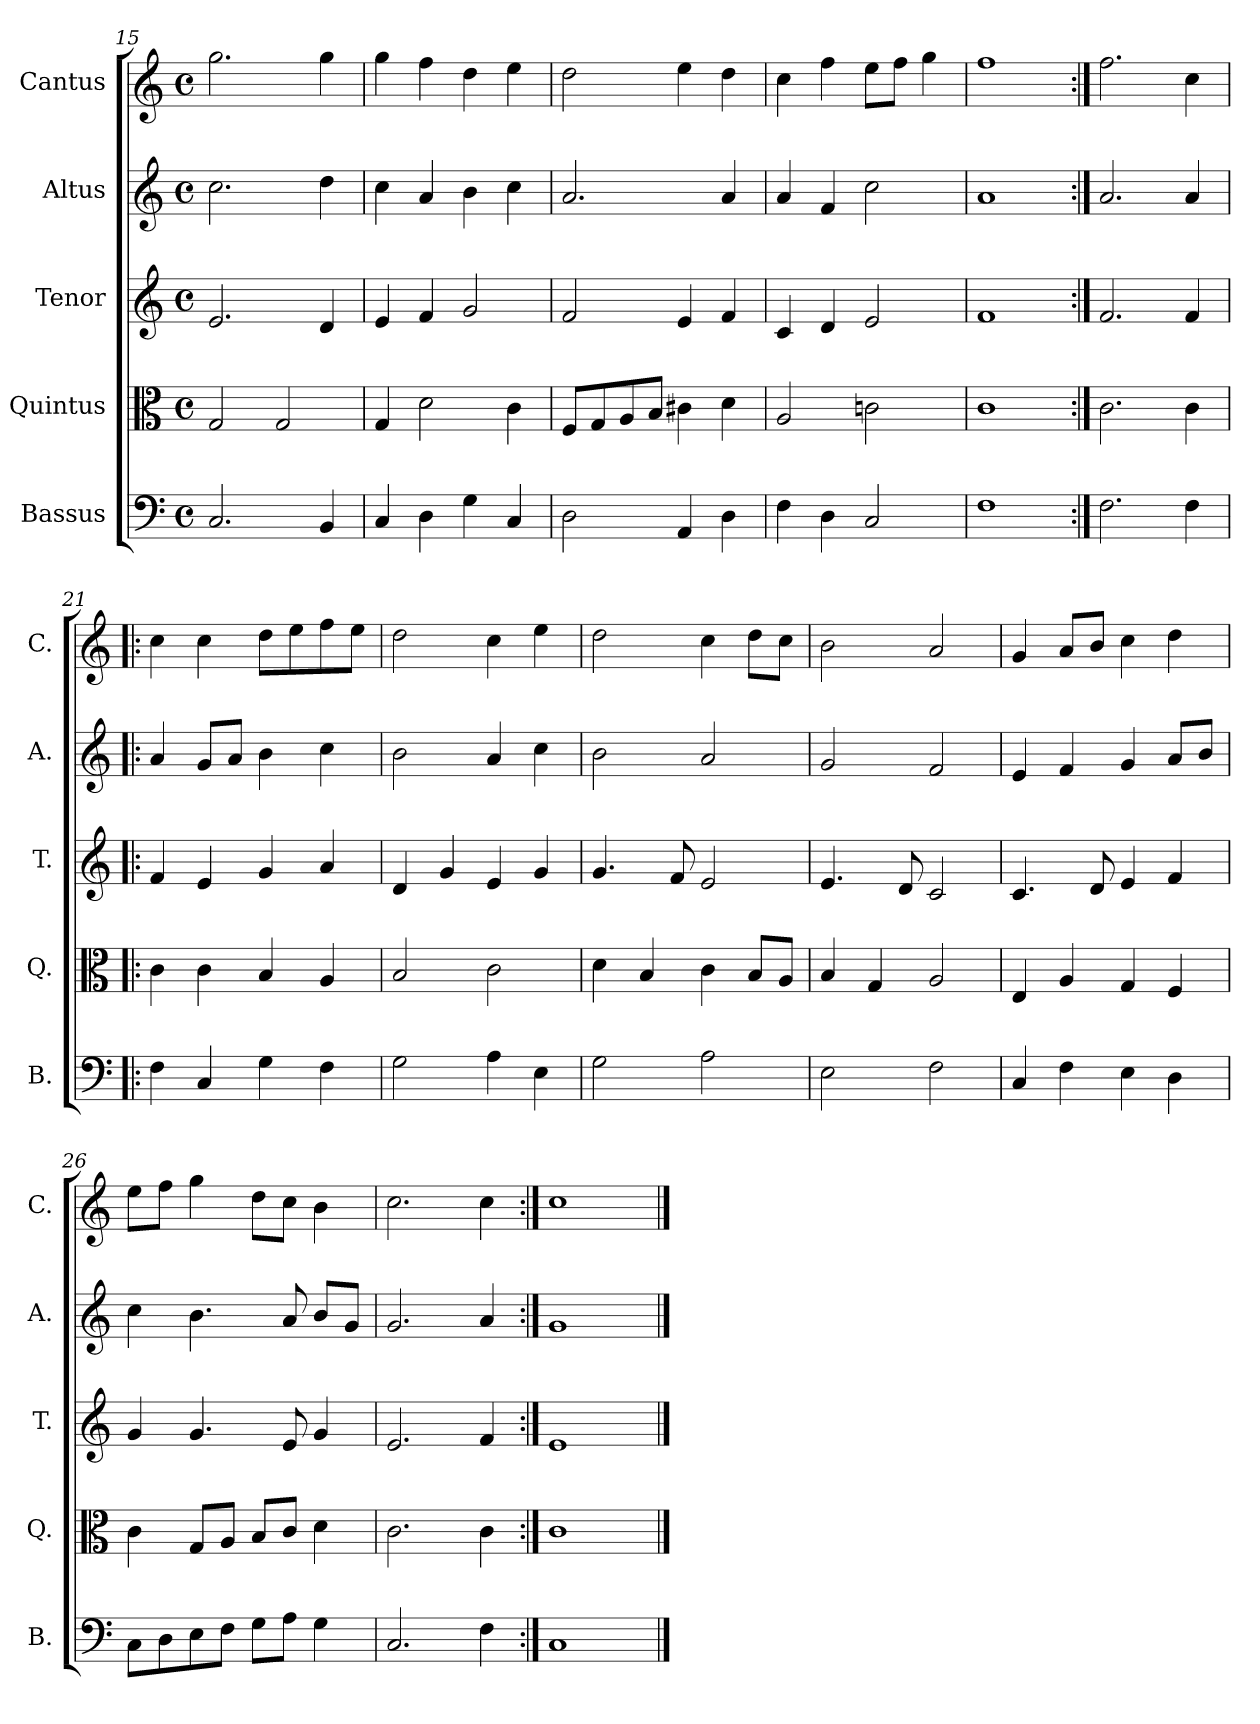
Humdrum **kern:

**kern	**kern	**kern	**kern	**kern
*part5	*part4	*part3	*part2	*part1
*staff5	*staff4	*staff3	*staff2	*staff1
*I"Bassus	*I"Quintus	*I"Tenor	*I"Altus	*I"Cantus
*I'B.	*I'Q.	*I'T.	*I'A.	*I'C.
*clefF4	*clefC3	*clefG2	*clefG2	*clefG2
*k[]	*k[]	*k[]	*k[]	*k[]
*M4/4	*M4/4	*M4/4	*M4/4	*M4/4
*met(c)	*met(c)	*met(c)	*met(c)	*met(c)
=15	=15	=15	=15	=15
2.C/	2G/	2.e/	2.cc\	2.gg\
.	2G/	.	.	.
4BB/	.	4d/	4dd\	4gg\
=16	=16	=16	=16	=16
4C/	4G/	4e/	4cc\	4gg\
4D\	2d\	4f/	4a/	4ff\
4G\	.	2g/	4b\	4dd\
4C/	4c\	.	4cc\	4ee\
=17	=17	=17	=17	=17
2D\	8F/L	2f/	2.a/	2dd\
.	8G/	.	.	.
.	8A/	.	.	.
.	8B/J	.	.	.
4AA/	4c#X\	4e/	.	4ee\
4D\	4d\	4f/	4a/	4dd\
=18	=18	=18	=18	=18
4F\	2A/	4c/	4a/	4cc\
4D\	.	4d/	4f/	4ff\
2C/	2cn\	2e/	2cc\	8ee\L
.	.	.	.	8ff\J
.	.	.	.	4gg\
=19	=19	=19	=19	=19
1F	1c	1f	1a	1ff
=20:|!	=20:|!	=20:|!	=20:|!	=20:|!
2.F\	2.c\	2.f/	2.a/	2.ff\
4F\	4c\	4f/	4a/	4cc\
=21!|:	=21!|:	=21!|:	=21!|:	=21!|:
4F\	4c\	4f/	4a/	4cc\
4C/	4c\	4e/	8g/L	4cc\
.	.	.	8a/J	.
4G\	4B/	4g/	4b\	8dd\L
.	.	.	.	8ee\
4F\	4A/	4a/	4cc\	8ff\
.	.	.	.	8ee\J
=22	=22	=22	=22	=22
2G\	2B/	4d/	2b\	2dd\
.	.	4g/	.	.
4A\	2c\	4e/	4a/	4cc\
4E\	.	4g/	4cc\	4ee\
=23	=23	=23	=23	=23
2G\	4d\	4.g/	2b\	2dd\
.	4B/	.	.	.
.	.	8f/	.	.
2A\	4c\	2e/	2a/	4cc\
.	8B/L	.	.	8dd\L
.	8A/J	.	.	8cc\J
=24	=24	=24	=24	=24
2E\	4B/	4.e/	2g/	2b\
.	4G/	.	.	.
.	.	8d/	.	.
2F\	2A/	2c/	2f/	2a/
=25	=25	=25	=25	=25
4C/	4E/	4.c/	4e/	4g/
4F\	4A/	.	4f/	8a/L
.	.	8d/	.	8b/J
4E\	4G/	4e/	4g/	4cc\
4D\	4F/	4f/	8a/L	4dd\
.	.	.	8b/J	.
=26	=26	=26	=26	=26
8C\L	4c\	4g/	4cc\	8ee\L
8D\	.	.	.	8ff\J
8E\	8G/L	4.g/	4.b\	4gg\
8F\J	8A/J	.	.	.
8G\L	8B/L	.	.	8dd\L
8A\J	8c/J	8e/	8a/	8cc\J
4G\	4d\	4g/	8b/L	4b\
.	.	.	8g/J	.
=27	=27	=27	=27	=27
2.C/	2.c\	2.e/	2.g/	2.cc\
4F\	4c\	4f/	4a/	4cc\
=28:|!	=28:|!	=28:|!	=28:|!	=28:|!
1C	1c	1e	1g	1cc
==	==	==	==	==
*-	*-	*-	*-	*-
